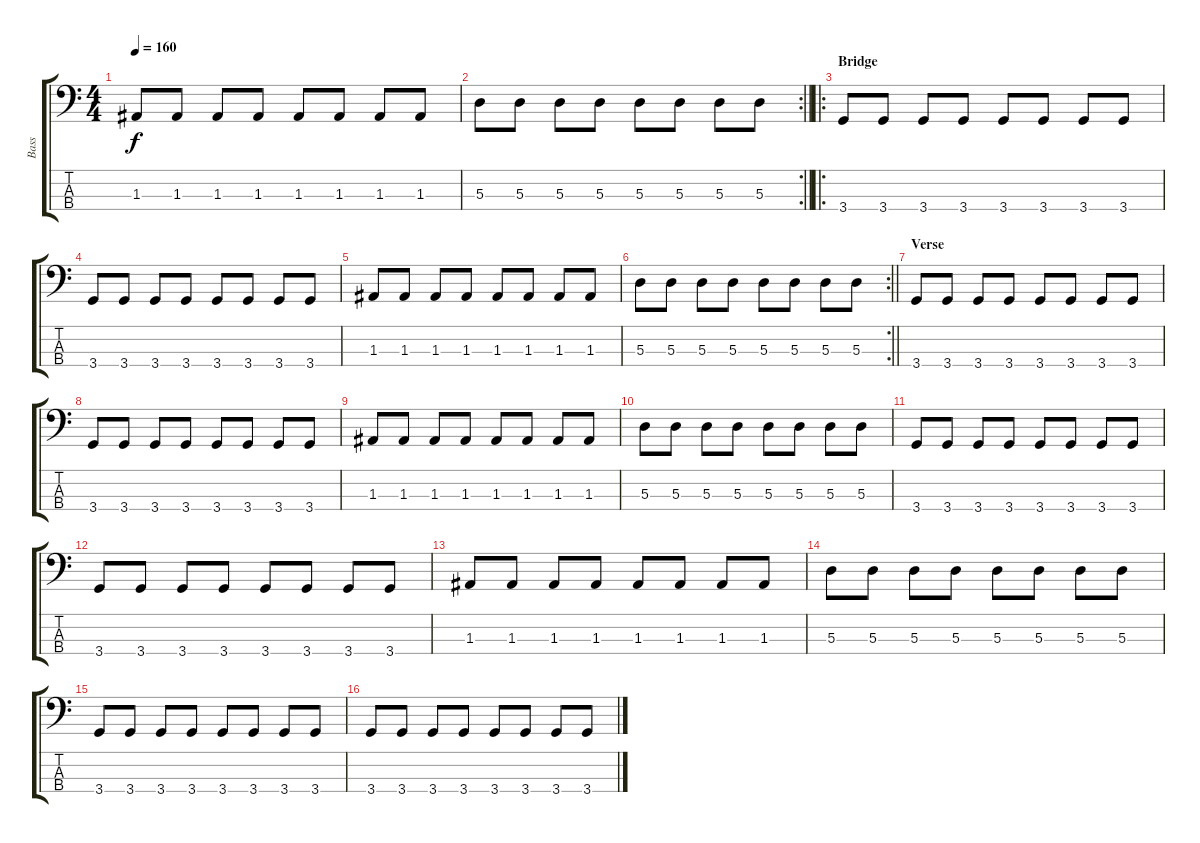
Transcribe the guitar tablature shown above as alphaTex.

\track ("Bass" "Bass") {instrument electricbassfinger}
\staff {score tabs}
\tuning (G2 D2 A1 E1) {hide}
\ts (4 4)
\tempo 160
\clef f4
\ks c
1.3.8{dy f} 1.3.8 1.3.8 1.3.8 1.3.8 1.3.8 1.3.8 1.3.8 |
\rc 2
\barLineRight lightlight
5.3.8 5.3.8 5.3.8 5.3.8 5.3.8 5.3.8 5.3.8 5.3.8 |
\ro
\section ("" "Bridge")
3.4.8 3.4.8 3.4.8 3.4.8 3.4.8 3.4.8 3.4.8 3.4.8 |
3.4.8 3.4.8 3.4.8 3.4.8 3.4.8 3.4.8 3.4.8 3.4.8 |
1.3.8 1.3.8 1.3.8 1.3.8 1.3.8 1.3.8 1.3.8 1.3.8 |
\rc 2
\barLineRight lightlight
5.3.8 5.3.8 5.3.8 5.3.8 5.3.8 5.3.8 5.3.8 5.3.8 |
\section ("" "Verse")
3.4.8 3.4.8 3.4.8 3.4.8 3.4.8 3.4.8 3.4.8 3.4.8 |
3.4.8 3.4.8 3.4.8 3.4.8 3.4.8 3.4.8 3.4.8 3.4.8 |
1.3.8 1.3.8 1.3.8 1.3.8 1.3.8 1.3.8 1.3.8 1.3.8 |
5.3.8 5.3.8 5.3.8 5.3.8 5.3.8 5.3.8 5.3.8 5.3.8 |
3.4.8 3.4.8 3.4.8 3.4.8 3.4.8 3.4.8 3.4.8 3.4.8 |
3.4.8 3.4.8 3.4.8 3.4.8 3.4.8 3.4.8 3.4.8 3.4.8 |
1.3.8 1.3.8 1.3.8 1.3.8 1.3.8 1.3.8 1.3.8 1.3.8 |
5.3.8 5.3.8 5.3.8 5.3.8 5.3.8 5.3.8 5.3.8 5.3.8 |
3.4.8 3.4.8 3.4.8 3.4.8 3.4.8 3.4.8 3.4.8 3.4.8 |
3.4.8 3.4.8 3.4.8 3.4.8 3.4.8 3.4.8 3.4.8 3.4.8
